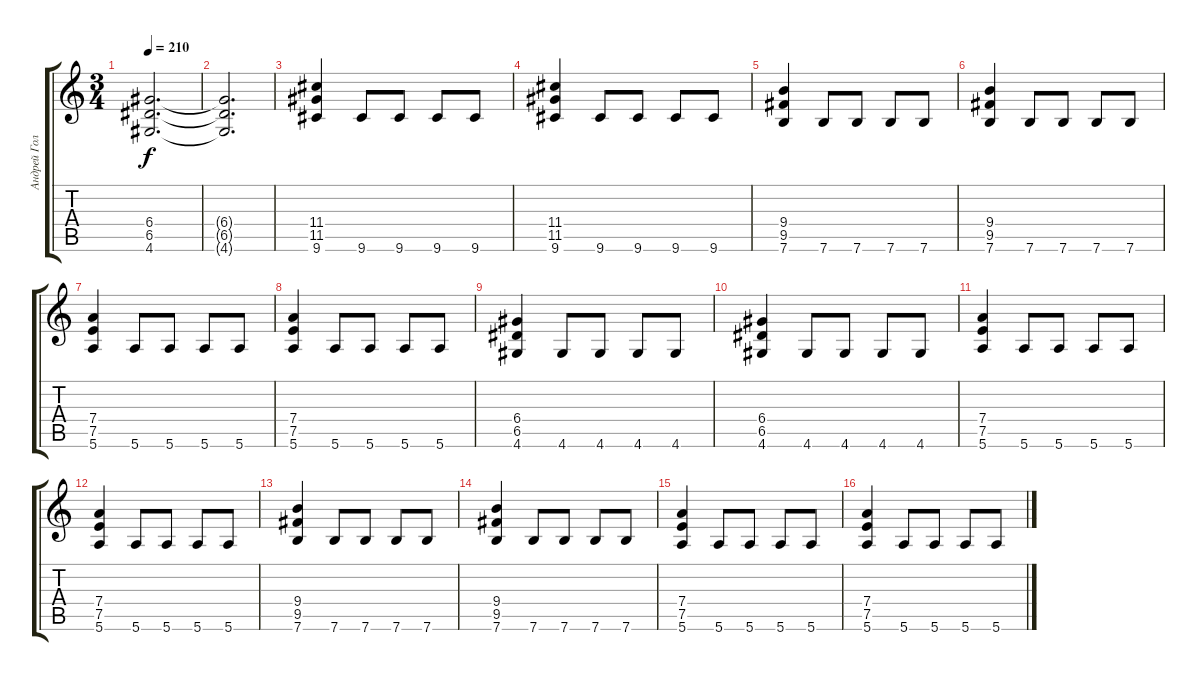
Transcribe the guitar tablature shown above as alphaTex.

\track ("Андрей Голованов" "Андрей Гол") {instrument distortionguitar}
\staff {score tabs}
\tuning (E4 B3 G3 D3 A2 E2) {hide}
\ts (3 4)
\tempo 210
\clef g2
\ks c
(6.4 6.5 4.6).2{d dy f} |
(6.4{t} 6.5{t} 4.6{t}).2{d} |
(11.4 11.5 9.6).4 9.6.8 9.6.8 9.6.8 9.6.8 |
(11.4 11.5 9.6).4 9.6.8 9.6.8 9.6.8 9.6.8 |
(9.4 9.5 7.6).4 7.6.8 7.6.8 7.6.8 7.6.8 |
(9.4 9.5 7.6).4 7.6.8 7.6.8 7.6.8 7.6.8 |
(7.4 7.5 5.6).4 5.6.8 5.6.8 5.6.8 5.6.8 |
(7.4 7.5 5.6).4 5.6.8 5.6.8 5.6.8 5.6.8 |
(6.4 6.5 4.6).4 4.6.8 4.6.8 4.6.8 4.6.8 |
(6.4 6.5 4.6).4 4.6.8 4.6.8 4.6.8 4.6.8 |
(7.4 7.5 5.6).4 5.6.8 5.6.8 5.6.8 5.6.8 |
(7.4 7.5 5.6).4 5.6.8 5.6.8 5.6.8 5.6.8 |
(9.4 9.5 7.6).4 7.6.8 7.6.8 7.6.8 7.6.8 |
(9.4 9.5 7.6).4 7.6.8 7.6.8 7.6.8 7.6.8 |
(7.4 7.5 5.6).4 5.6.8 5.6.8 5.6.8 5.6.8 |
(7.4 7.5 5.6).4 5.6.8 5.6.8 5.6.8 5.6.8
